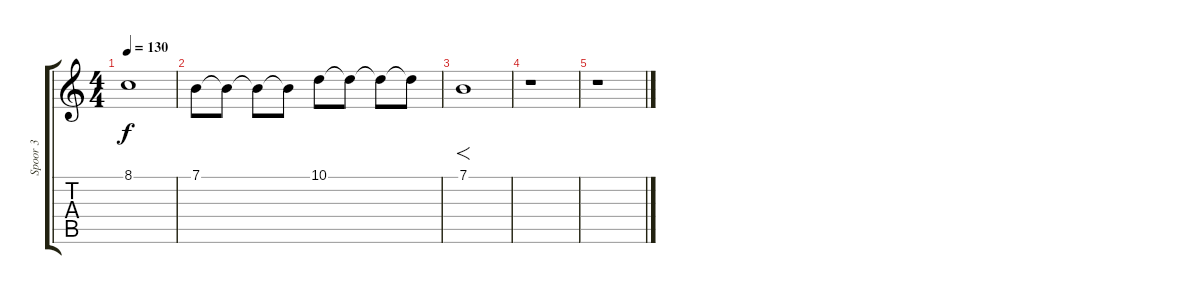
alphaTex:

\track ("Spoor 3" "Spoor 3") {instrument brasssection}
\staff {score tabs}
\tuning (E4 B3 G3 D3 A2 E2) {hide}
\ts (4 4)
\tempo 130
\clef g2
\ks c
8.1.1{dy f} |
7.1.8 7.1{t}.8 7.1{t}.8 7.1{t}.8 10.1.8 10.1{t}.8 10.1{t}.8 10.1{t}.8 |
7.1.1{f} |
r.1 |
r.1
